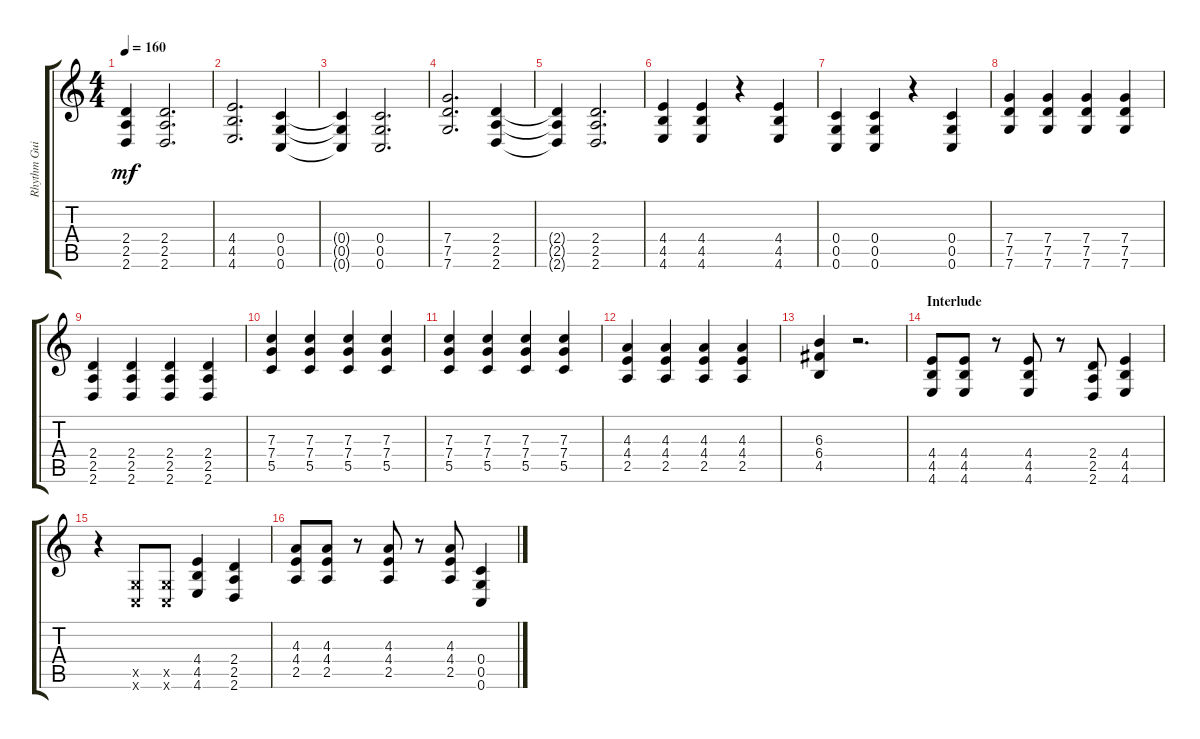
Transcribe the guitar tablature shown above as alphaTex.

\track ("Rhythm Guitar" "Rhythm Gui") {instrument distortionguitar}
\staff {score tabs}
\tuning (D4 A3 F3 C3 G2 C2) {hide}
\ts (4 4)
\tempo 160
\clef g2
\ks c
(2.4{t} 2.5{t} 2.6{t}).4{dy mf} (2.4 2.5 2.6).2{d} |
(4.4 4.5 4.6).2{d} (0.4 0.5 0.6).4 |
(0.4{t} 0.5{t} 0.6{t}).4 (0.4 0.5 0.6).2{d} |
(7.4 7.5 7.6).2{d} (2.4 2.5 2.6).4 |
(2.4{t} 2.5{t} 2.6{t}).4 (2.4 2.5 2.6).2{d} |
(4.4 4.5 4.6).4 (4.4 4.5 4.6).4 r.4 (4.4 4.5 4.6).4 |
(0.4 0.5 0.6).4 (0.4 0.5 0.6).4 r.4 (0.4 0.5 0.6).4 |
(7.4 7.5 7.6).4 (7.4 7.5 7.6).4 (7.4 7.5 7.6).4 (7.4 7.5 7.6).4 |
(2.4 2.5 2.6).4 (2.4 2.5 2.6).4 (2.4 2.5 2.6).4 (2.4 2.5 2.6).4 |
(7.3 7.4 5.5).4 (7.3 7.4 5.5).4 (7.3 7.4 5.5).4 (7.3 7.4 5.5).4 |
(7.3 7.4 5.5).4 (7.3 7.4 5.5).4 (7.3 7.4 5.5).4 (7.3 7.4 5.5).4 |
(4.3 4.4 2.5).4 (4.3 4.4 2.5).4 (4.3 4.4 2.5).4 (4.3 4.4 2.5).4 |
(6.3 6.4 4.5).4 r.2{d} |
\section ("" "Interlude")
(4.4 4.5 4.6).8 (4.4 4.5 4.6).8 r.8 (4.4 4.5 4.6).8 r.8 (2.4 2.5 2.6).8 (4.4 4.5 4.6).4 |
r.4 (0.5{x} 0.6{x}).8 (0.5{x} 0.6{x}).8 (4.4 4.5 4.6).4 (2.4 2.5 2.6).4 |
(4.3 4.4 2.5).8 (4.3 4.4 2.5).8 r.8 (4.3 4.4 2.5).8 r.8 (4.3 4.4 2.5).8 (0.4 0.5 0.6).4
